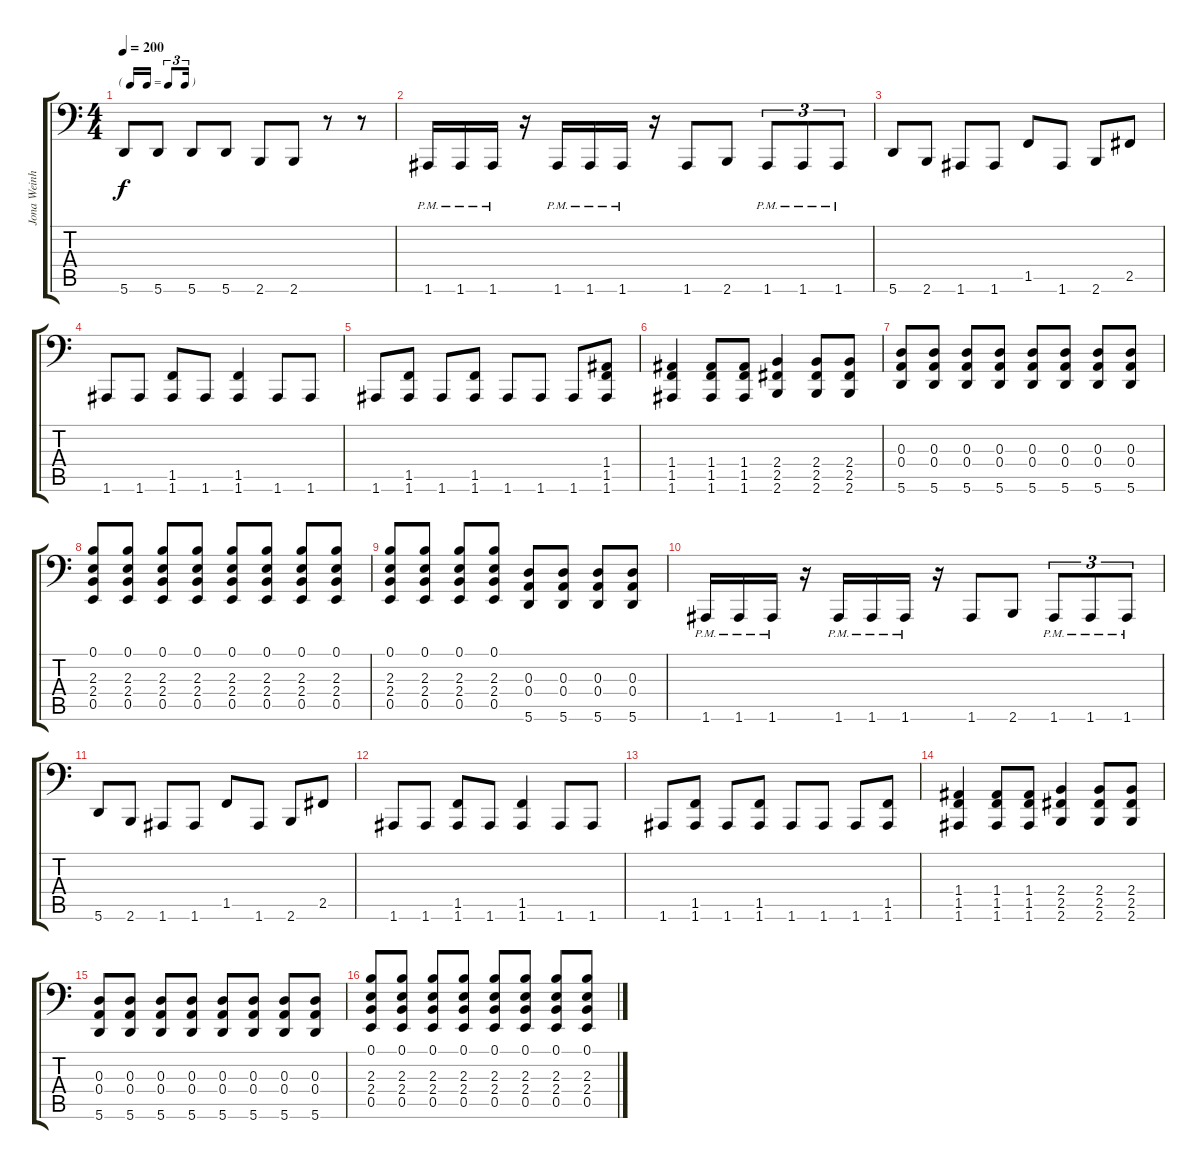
\track ("Jona Weinhofen " "Jona Weinh") {instrument overdrivenguitar}
\staff {score tabs}
\tuning (B2 Gb2 D2 A1 E1 A0) {hide}
\ts (4 4)
\tf triplet16th
\tempo 200
\clef f4
\ks c
5.6.8{dy f} 5.6.8 5.6.8 5.6.8 2.6.8 2.6.8 r.8 r.8 |
1.6{pm}.16 1.6{pm}.16 1.6{pm}.16 r.16 1.6{pm}.16 1.6{pm}.16 1.6{pm}.16 r.16 1.6.8 2.6.8 1.6{pm}.8{tu (3 2)} 1.6{pm}.8{tu (3 2)} 1.6{pm}.8{tu (3 2)} |
5.6.8 2.6.8 1.6.8 1.6.8 1.5.8 1.6.8 2.6.8 2.5.8 |
1.6.8 1.6.8 (1.5 1.6).8 1.6.8 (1.5 1.6).4 1.6.8 1.6.8 |
1.6.8 (1.5 1.6).8 1.6.8 (1.5 1.6).8 1.6.8 1.6.8 1.6.8 (1.4 1.5 1.6).8 |
(1.4 1.5 1.6).4 (1.4 1.5 1.6).8 (1.4 1.5 1.6).8 (2.4 2.5 2.6).4 (2.4 2.5 2.6).8 (2.4 2.5 2.6).8 |
(0.3 0.4 5.6).8 (0.3 0.4 5.6).8 (0.3 0.4 5.6).8 (0.3 0.4 5.6).8 (0.3 0.4 5.6).8 (0.3 0.4 5.6).8 (0.3 0.4 5.6).8 (0.3 0.4 5.6).8 |
(0.1 2.3 2.4 0.5).8 (0.1 2.3 2.4 0.5).8 (0.1 2.3 2.4 0.5).8 (0.1 2.3 2.4 0.5).8 (0.1 2.3 2.4 0.5).8 (0.1 2.3 2.4 0.5).8 (0.1 2.3 2.4 0.5).8 (0.1 2.3 2.4 0.5).8 |
(0.1 2.3 2.4 0.5).8 (0.1 2.3 2.4 0.5).8 (0.1 2.3 2.4 0.5).8 (0.1 2.3 2.4 0.5).8 (0.3 0.4 5.6).8 (0.3 0.4 5.6).8 (0.3 0.4 5.6).8 (0.3 0.4 5.6).8 |
1.6{pm}.16 1.6{pm}.16 1.6{pm}.16 r.16 1.6{pm}.16 1.6{pm}.16 1.6{pm}.16 r.16 1.6.8 2.6.8 1.6{pm}.8{tu (3 2)} 1.6{pm}.8{tu (3 2)} 1.6{pm}.8{tu (3 2)} |
5.6.8 2.6.8 1.6.8 1.6.8 1.5.8 1.6.8 2.6.8 2.5.8 |
1.6.8 1.6.8 (1.5 1.6).8 1.6.8 (1.5 1.6).4 1.6.8 1.6.8 |
1.6.8 (1.5 1.6).8 1.6.8 (1.5 1.6).8 1.6.8 1.6.8 1.6.8 (1.5 1.6).8 |
(1.4 1.5 1.6).4 (1.4 1.5 1.6).8 (1.4 1.5 1.6).8 (2.4 2.5 2.6).4 (2.4 2.5 2.6).8 (2.4 2.5 2.6).8 |
(0.3 0.4 5.6).8 (0.3 0.4 5.6).8 (0.3 0.4 5.6).8 (0.3 0.4 5.6).8 (0.3 0.4 5.6).8 (0.3 0.4 5.6).8 (0.3 0.4 5.6).8 (0.3 0.4 5.6).8 |
(0.1 2.3 2.4 0.5).8 (0.1 2.3 2.4 0.5).8 (0.1 2.3 2.4 0.5).8 (0.1 2.3 2.4 0.5).8 (0.1 2.3 2.4 0.5).8 (0.1 2.3 2.4 0.5).8 (0.1 2.3 2.4 0.5).8 (0.1 2.3 2.4 0.5).8
